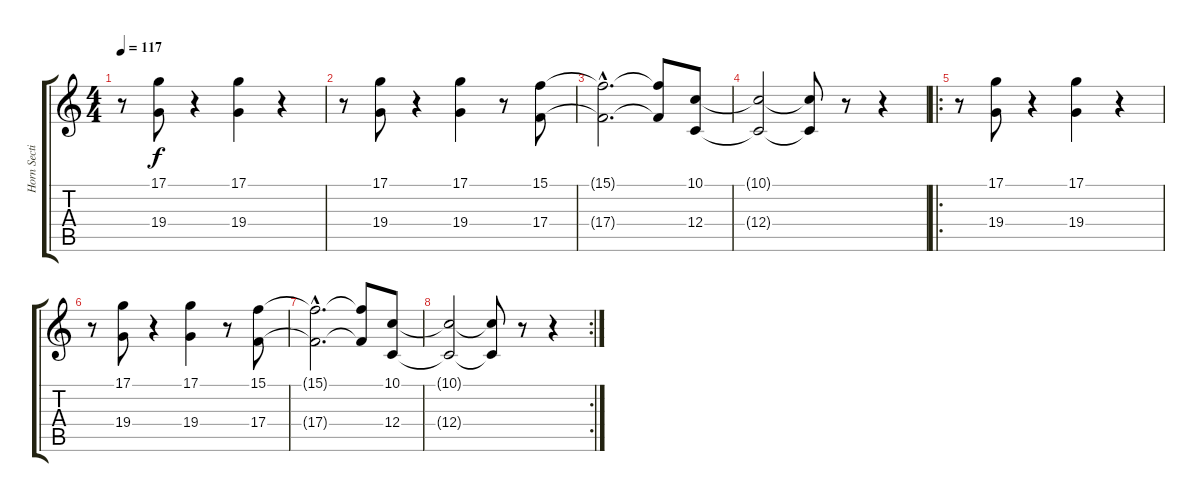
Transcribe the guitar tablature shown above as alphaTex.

\track ("Horn Section" "Horn Secti") {instrument brasssection}
\staff {score tabs}
\tuning (D4 A3 F3 C3 G2 D2) {hide}
\ts (4 4)
\tempo 117
\clef g2
\ks c
r.8{dy f} (17.1 19.4).8 r.4 (17.1 19.4).4 r.4 |
r.8 (17.1 19.4).8 r.4 (17.1 19.4).4 r.8 (15.1 17.4).8 |
(15.1{hac t} 17.4{hac t}).2{d} (15.1{t} 17.4{t}).8 (10.1 12.4).8 |
(10.1{t} 12.4{t}).2 (10.1{t} 12.4{t}).8 r.8 r.4 |
\ro
r.8 (17.1 19.4).8 r.4 (17.1 19.4).4 r.4 |
r.8 (17.1 19.4).8 r.4 (17.1 19.4).4 r.8 (15.1 17.4).8 |
(15.1{hac t} 17.4{hac t}).2{d} (15.1{t} 17.4{t}).8 (10.1 12.4).8 |
\rc 2
(10.1{t} 12.4{t}).2 (10.1{t} 12.4{t}).8 r.8 r.4
